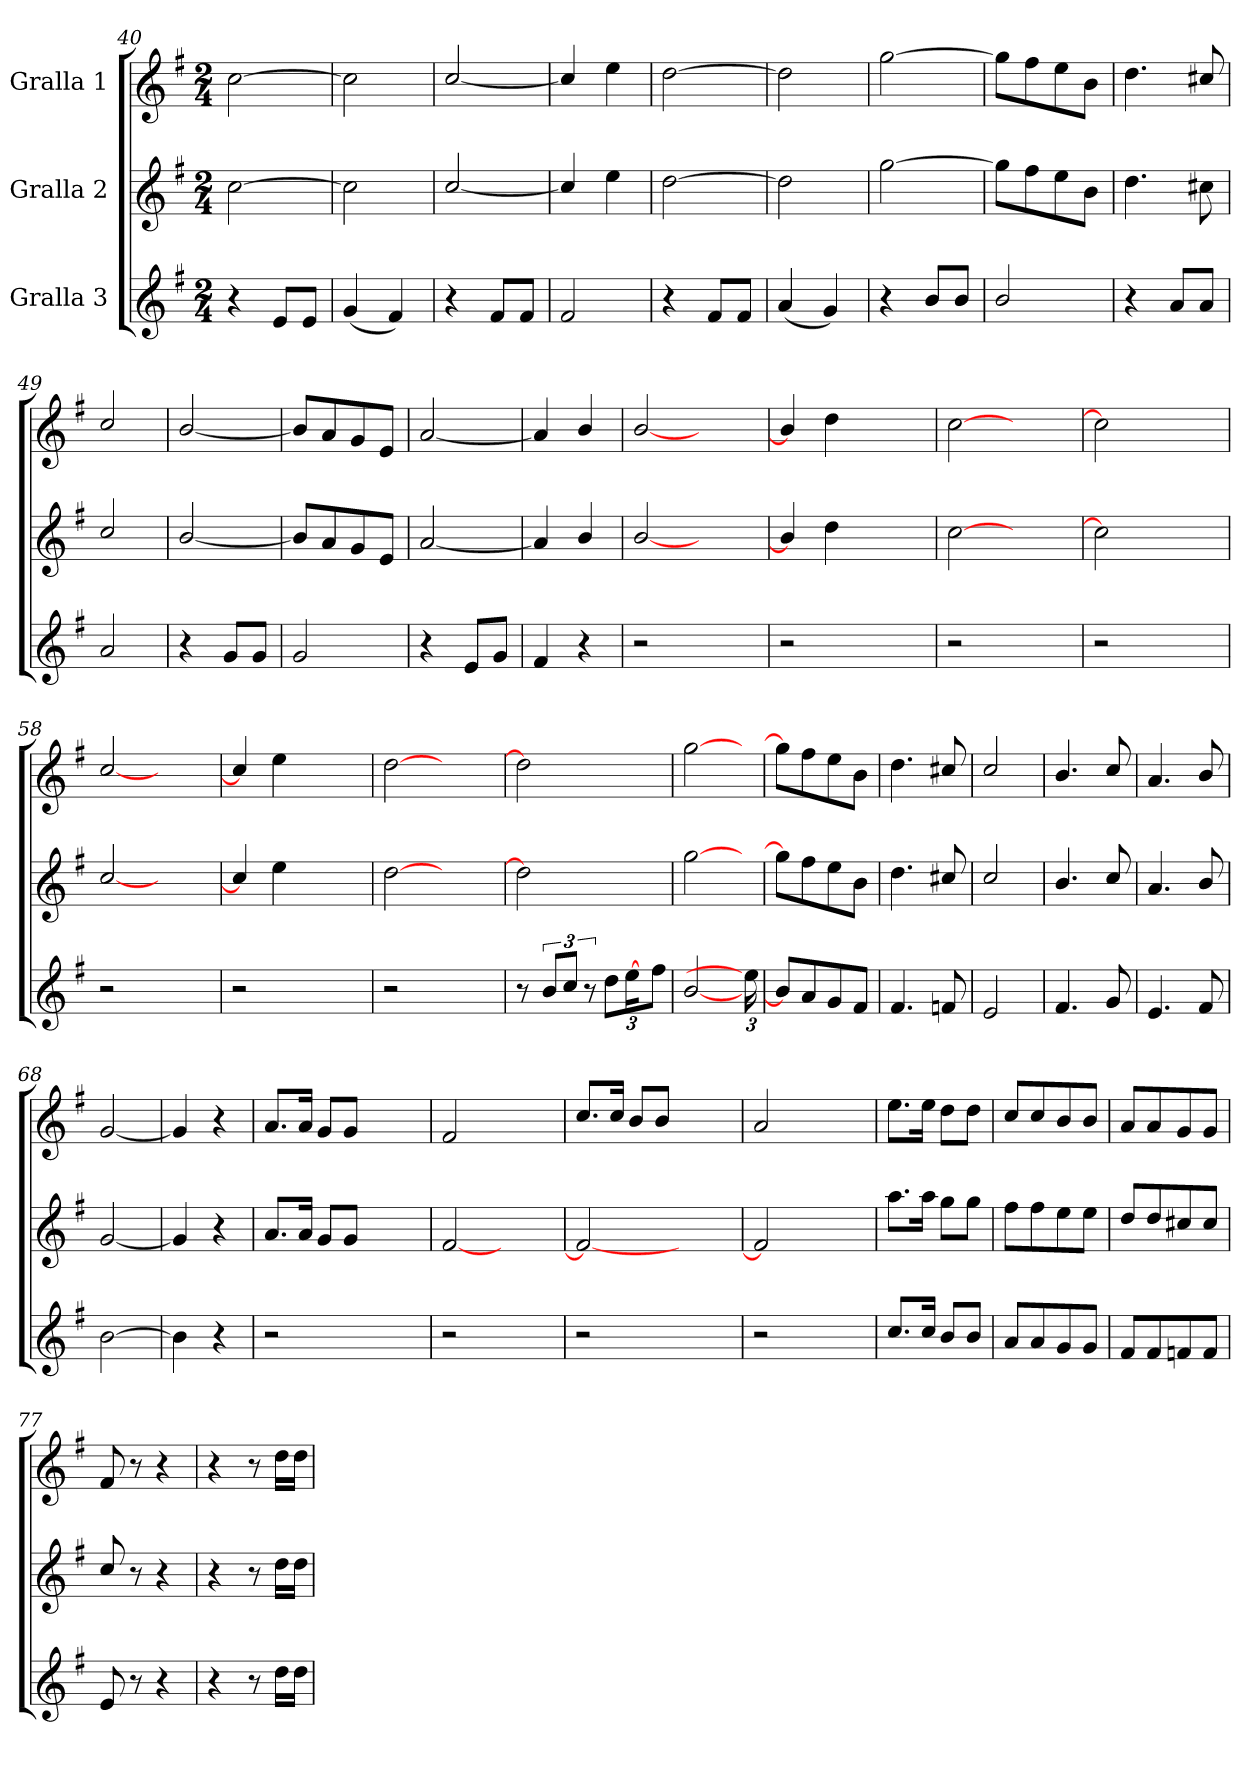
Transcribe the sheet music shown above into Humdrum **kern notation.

**kern	**kern	**kern
*part3	*part2	*part1
*staff3	*staff2	*staff1
*I"Gralla 3	*I"Gralla 2	*I"Gralla 1
*clefG2	*clefG2	*clefG2
*k[f#]	*k[f#]	*k[f#]
*M2/4	*M2/4	*M2/4
=40	=40	=40
4r	[2cc\	[2cc\
8e/L	.	.
8e/J	.	.
=41	=41	=41
(<4g/	2cc\]	2cc\]
4f#/)	.	.
=42	=42	=42
4r	[2cc/	[2cc/
8f#/L	.	.
8f#/J	.	.
!!LO:PB:g=z
=43	=43	=43
2f#/	4cc/]	4cc/]
.	4ee\	4ee\
=44	=44	=44
4r	[2dd\	[2dd\
8f#/L	.	.
8f#/J	.	.
=45	=45	=45
(<4a/	2dd\]	2dd\]
4g/)	.	.
=46	=46	=46
4r	[2gg\	[2gg\
8b/L	.	.
8b/J	.	.
=47	=47	=47
2b/	8gg\L]	8gg\L]
.	8ff#\	8ff#\
.	8ee\	8ee\
.	8b\J	8b\J
=48	=48	=48
4r	4.dd\	4.dd\
8a/L	.	.
8a/J	8cc#X\	8cc#X/
=49	=49	=49
2a/	2cc/	2cc/
=50	=50	=50
4r	[2b/	[2b/
8g/L	.	.
8g/J	.	.
=51	=51	=51
2g/	8b/L]	8b/L]
.	8a/	8a/
.	8g/	8g/
.	8e/J	8e/J
=52	=52	=52
4r	[2a/	[2a/
8e/L	.	.
8g/J	.	.
=53	=53	=53
4f#/	4a/]	4a/]
4r	4b/	4b/
=54	=54	=54
2r	[2b/	[2b/
2ryy	2ryy	2ryy
=55	=55	=55
2r	4b/]	4b/]
.	4dd\	4dd\
2ryy	2ryy	2ryy
=56	=56	=56
2r	[2cc\	[2cc\
2ryy	2ryy	2ryy
!!LO:LB:g=z
=57	=57	=57
2r	2cc\]	2cc\]
2ryy	2ryy	2ryy
=58	=58	=58
2r	[2cc/	[2cc/
2ryy	2ryy	2ryy
=59	=59	=59
2r	4cc/]	4cc/]
.	4ee\	4ee\
2ryy	2ryy	2ryy
=60	=60	=60
2r	[2dd\	[2dd\
2ryy	2ryy	2ryy
=61	=61	=61
8r	2dd\]	2dd\]
12b/L	.	.
12cc/J	.	.
12r	.	.
*Xbrackettup	*	*
12dd\L	.	.
[24ee\	.	.
24ryy	8ryy	8ryy
12ff#\J	.	.
=62	=62	=62
[2b/	[2gg\	[2gg\
24ee\]	24ryy	24ryy
=63	=63	=63
8b/L]	8gg\L]	8gg\L]
8a/	8ff#\	8ff#\
8g/	8ee\	8ee\
8f#/J	8b\J	8b\J
=64	=64	=64
4.f#/	4.dd\	4.dd\
8fn/	8cc#X/	8cc#X/
=65	=65	=65
2e/	2cc/	2cc/
=66	=66	=66
4.f#/	4.b/	4.b/
8g/	8cc/	8cc/
=67	=67	=67
4.e/	4.a/	4.a/
8f#/	8b/	8b/
=68	=68	=68
[2b\	[2g/	[2g/
=69	=69	=69
4b\]	4g/]	4g/]
4r	4r	4r
!!LO:LB:g=z
=70	=70	=70
2r	8.a/L	8.a/L
.	16a/Jk	16a/Jk
.	8g/L	8g/L
.	8g/J	8g/J
2ryy	2ryy	2ryy
=71	=71	=71
2r	[2f#/	2f#/
2ryy	2ryy	2ryy
=72	=72	=72
2r	2f#/_	8.cc/L
.	.	16cc/Jk
.	.	8b/L
.	.	8b/J
2ryy	2ryy	2ryy
=73	=73	=73
2r	2f#/]	2a/
2ryy	2ryy	2ryy
=74	=74	=74
8.cc/L	8.aa\L	8.ee\L
16cc/Jk	16aa\Jk	16ee\Jk
8b/L	8gg\L	8dd\L
8b/J	8gg\J	8dd\J
=75	=75	=75
8a/L	8ff#\L	8cc/L
8a/	8ff#\	8cc/
8g/	8ee\	8b/
8g/J	8ee\J	8b/J
=76	=76	=76
8f#/L	8dd/L	8a/L
8f#/	8dd/	8a/
8fn/	8cc#X/	8g/
8f/J	8cc#/J	8g/J
=77	=77	=77
8e/	8cc/	8f#/
8r	8r	8r
4r	4r	4r
=78	=78	=78
4r	4r	4r
8r	8r	8r
16dd\LL	16dd\LL	16dd\LL
16dd\JJ	16dd\JJ	16dd\JJ
=	=	=
*-	*-	*-
